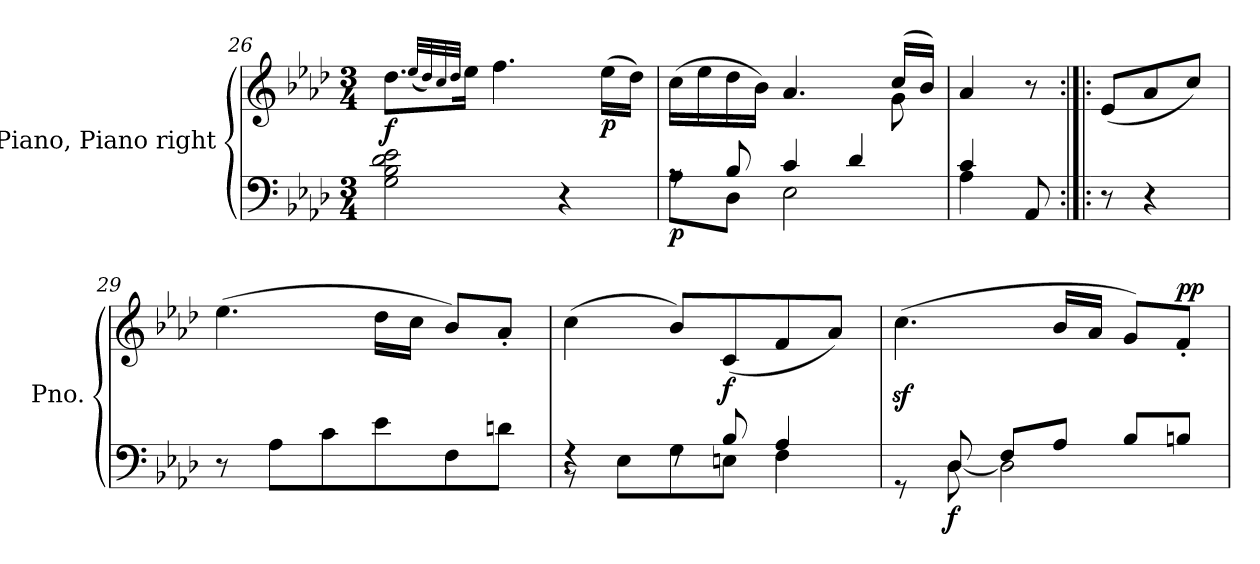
**kern	**kern	**dynam
*part1	*part1	*part1
*staff2	*staff1	*staff1/2
*I"Piano, Piano right	*	*
*I'Pno.	*	*
*clefF4	*clefG2	*
*k[b-e-a-d-]	*k[b-e-a-d-]	*
*M3/4	*M3/4	*
=26	=26	=26
!	!	!LO:DY:b
2G\ 2B-\ 2d-\ 2e-\	8.dd-\L	f
.	(<32qee-/LLL	.
.	32qdd-/)	.
.	32qcc/	.
.	32qdd-/JJJ	.
.	16ee-\Jk	.
.	4.ff\	.
4r	.	.
!	!	!LO:DY:b
.	(>16ee-\LL	p
.	16dd-\JJ)	.
=27	=27	=27
*^	*^	*
!	!	!	!	!LO:DY:b=2
8rA	8A-\L	(>16cc\LL	8ryy	p
.	.	16ee-\	.	.
*	*	*v	*v	*
8B-/	8D-\J	16dd-\	.
.	.	16b-\JJ)	.
4c/	2E-\	4.a-/	.
4d-/	.	.	.
*	*	*^	*
.	.	(>16cc/LL	8g\	.
.	.	16b-/JJ)	.	.
*	*	*v	*v	*
=28	=28	=28	=28
4c/	4A-\	4a-/	.
8AA-/	8ryy	8r	.
*v	*v	*	*
=28X3:|!|:	=28X3:|!|:	=28X3:|!|:
8r	(<8e-/L	.
4r	8a-/	.
.	8cc/J)	.
=29	=29	=29
8r	(>4.ee-\	.
8A-\L	.	.
8c\	.	.
8e-\	16dd-\LL	.
.	16cc\JJ	.
8F\	8b-/L)	.
8dn\J	8a-'/J	.
=30	=30	=30
*^	*	*
4rF	8r	(>4cc\	.
.	8E-\L	.	.
8rF	8G\	8b-/L)	.
!	!	!	!LO:DY:b
8B-/	8En\J	(<8c/	f
4A-/	4F\	8f/	.
.	.	8a-/J)	.
=31	=31	=31	=31
8rGG	8ryy	(>4.ccz<\	.
!	!	!	!LO:DY:b=2
8D-/	[8D-\	.	f
8F/L	2D-\]	.	.
8A-/J	.	16b-/LL	.
.	.	16a-/JJ	.
8B-/L	.	8g/L)	.
!	!	!	!LO:DY:b=2
!	!	!	!LO:DY:n=1:a
8Bn/J	.	8f'/J	p p
*v	*v	*	*
=	=	=
*-	*-	*-
